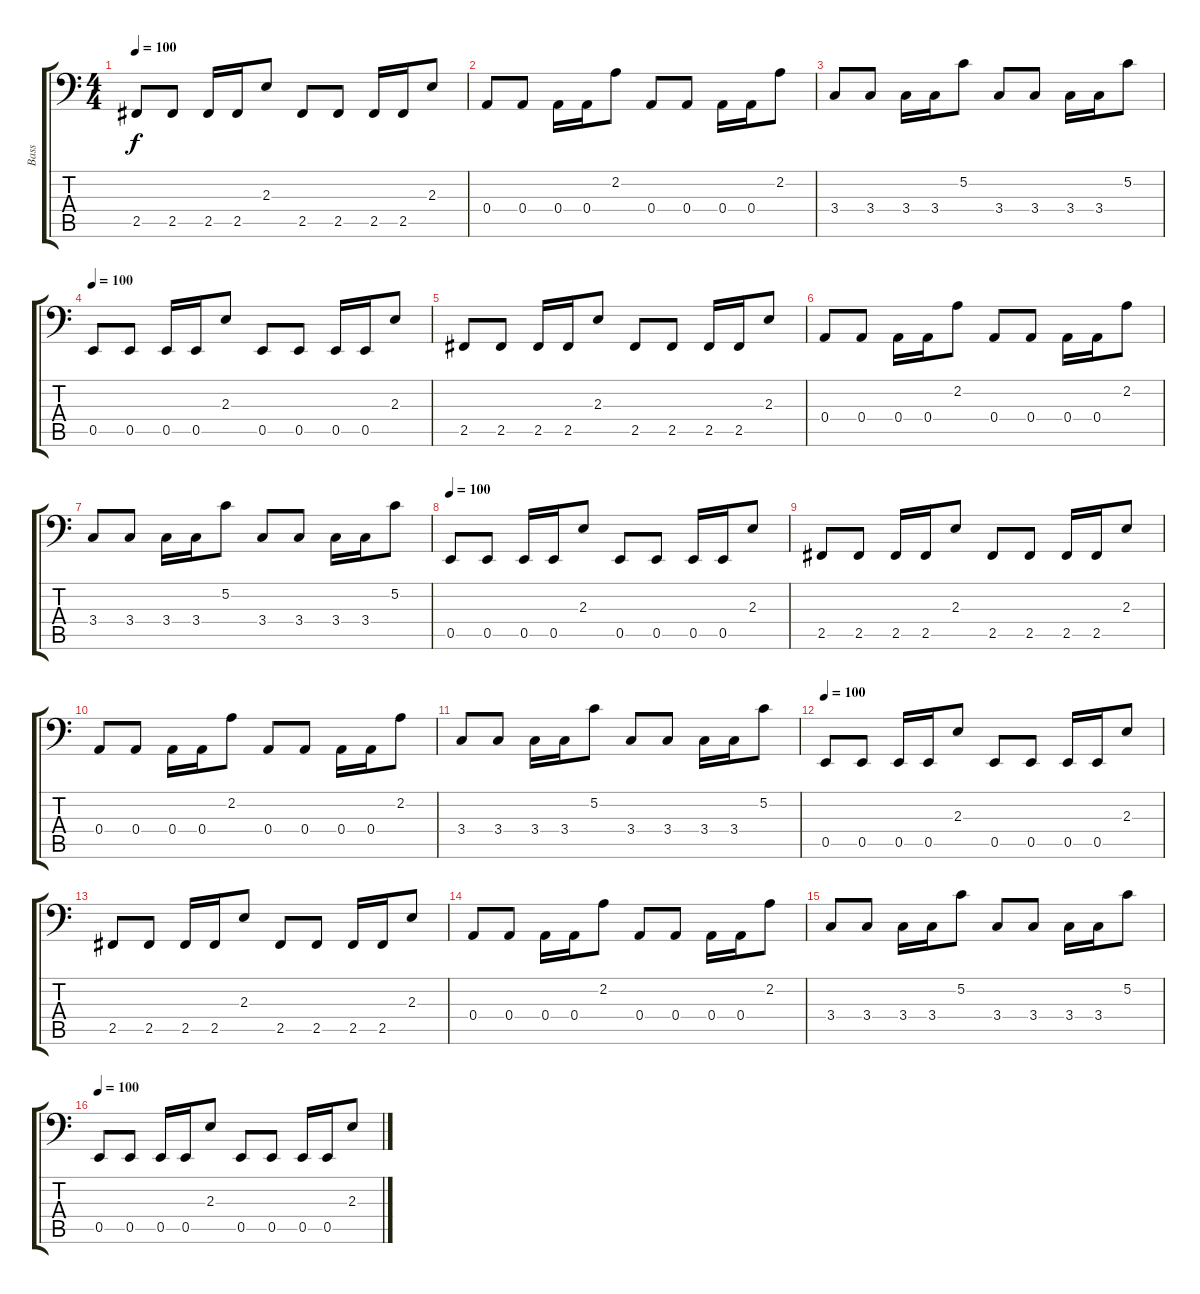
\track ("Bass" "Bass") {instrument electricbassfinger}
\staff {score tabs}
\tuning (C3 G2 D2 A1 E1 B0) {hide}
\ts (4 4)
\tempo 100
\clef f4
\ks c
2.5.8{dy f} 2.5.8 2.5.16 2.5.16 2.3.8 2.5.8 2.5.8 2.5.16 2.5.16 2.3.8 |
0.4.8 0.4.8 0.4.16 0.4.16 2.2.8 0.4.8 0.4.8 0.4.16 0.4.16 2.2.8 |
3.4.8 3.4.8 3.4.16 3.4.16 5.2.8 3.4.8 3.4.8 3.4.16 3.4.16 5.2.8 |
\tempo 100
0.5.8 0.5.8 0.5.16 0.5.16 2.3.8 0.5.8 0.5.8 0.5.16 0.5.16 2.3.8 |
2.5.8 2.5.8 2.5.16 2.5.16 2.3.8 2.5.8 2.5.8 2.5.16 2.5.16 2.3.8 |
0.4.8 0.4.8 0.4.16 0.4.16 2.2.8 0.4.8 0.4.8 0.4.16 0.4.16 2.2.8 |
3.4.8 3.4.8 3.4.16 3.4.16 5.2.8 3.4.8 3.4.8 3.4.16 3.4.16 5.2.8 |
\tempo 100
0.5.8 0.5.8 0.5.16 0.5.16 2.3.8 0.5.8 0.5.8 0.5.16 0.5.16 2.3.8 |
2.5.8 2.5.8 2.5.16 2.5.16 2.3.8 2.5.8 2.5.8 2.5.16 2.5.16 2.3.8 |
0.4.8 0.4.8 0.4.16 0.4.16 2.2.8 0.4.8 0.4.8 0.4.16 0.4.16 2.2.8 |
3.4.8 3.4.8 3.4.16 3.4.16 5.2.8 3.4.8 3.4.8 3.4.16 3.4.16 5.2.8 |
\tempo 100
0.5.8 0.5.8 0.5.16 0.5.16 2.3.8 0.5.8 0.5.8 0.5.16 0.5.16 2.3.8 |
2.5.8 2.5.8 2.5.16 2.5.16 2.3.8 2.5.8 2.5.8 2.5.16 2.5.16 2.3.8 |
0.4.8 0.4.8 0.4.16 0.4.16 2.2.8 0.4.8 0.4.8 0.4.16 0.4.16 2.2.8 |
3.4.8 3.4.8 3.4.16 3.4.16 5.2.8 3.4.8 3.4.8 3.4.16 3.4.16 5.2.8 |
\tempo 100
0.5.8 0.5.8 0.5.16 0.5.16 2.3.8 0.5.8 0.5.8 0.5.16 0.5.16 2.3.8
